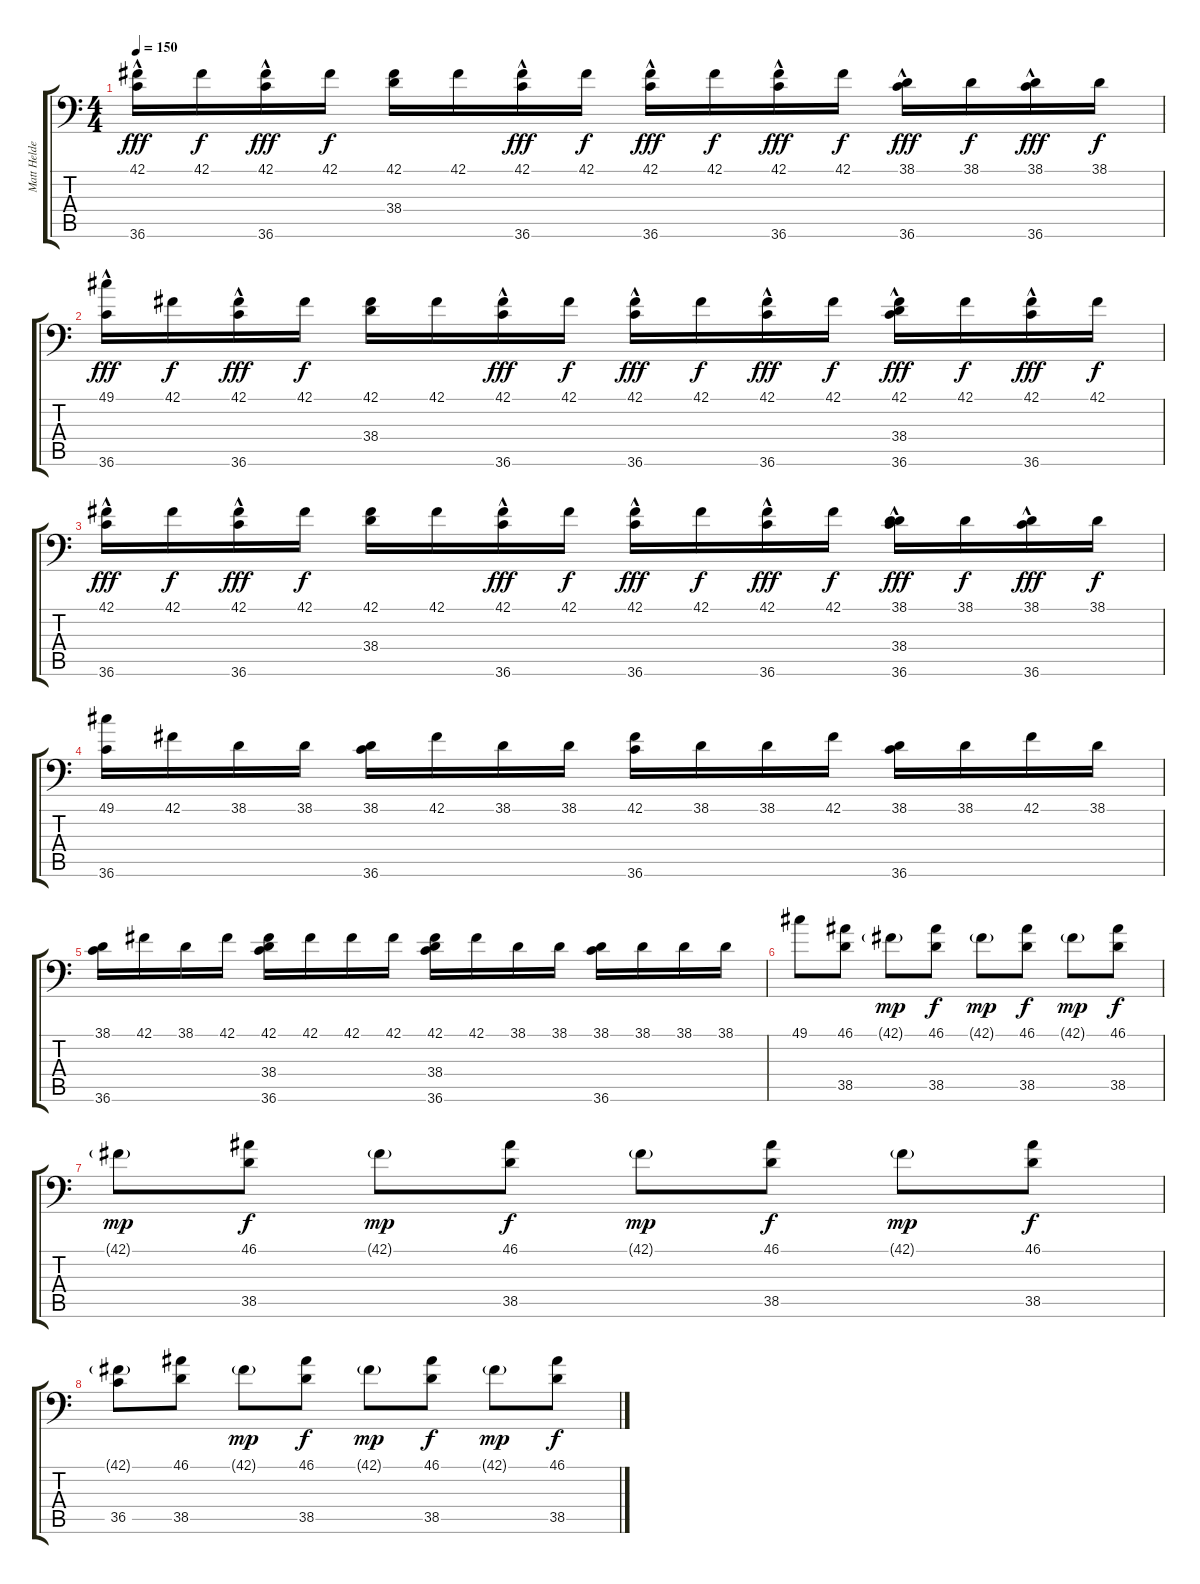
\track ("Matt Helders" "Matt Helde") {instrument acousticgrandpiano}
\staff {score tabs}
\tuning (C-1 C-1 C-1 C-1 C-1 C-1) {hide}
\ts (4 4)
\tempo 150
\clef f4
\ks c
(42.1 36.6{hac}).16{dy fff} 42.1.16{dy f} (42.1 36.6{hac}).16{dy fff} 42.1.16{dy f} (42.1 38.4).16 42.1.16 (42.1 36.6{hac}).16{dy fff} 42.1.16{dy f} (42.1 36.6{hac}).16{dy fff} 42.1.16{dy f} (42.1 36.6{hac}).16{dy fff} 42.1.16{dy f} (38.1 36.6{hac}).16{dy fff} 38.1.16{dy f} (38.1 36.6{hac}).16{dy fff} 38.1.16{dy f} |
(49.1 36.6{hac}).16{dy fff} 42.1.16{dy f} (42.1 36.6{hac}).16{dy fff} 42.1.16{dy f} (42.1 38.4).16 42.1.16 (42.1 36.6{hac}).16{dy fff} 42.1.16{dy f} (42.1 36.6{hac}).16{dy fff} 42.1.16{dy f} (42.1 36.6{hac}).16{dy fff} 42.1.16{dy f} (42.1 38.4 36.6{hac}).16{dy fff} 42.1.16{dy f} (42.1 36.6{hac}).16{dy fff} 42.1.16{dy f} |
(42.1 36.6{hac}).16{dy fff} 42.1.16{dy f} (42.1 36.6{hac}).16{dy fff} 42.1.16{dy f} (42.1 38.4).16 42.1.16 (42.1 36.6{hac}).16{dy fff} 42.1.16{dy f} (42.1 36.6{hac}).16{dy fff} 42.1.16{dy f} (42.1 36.6{hac}).16{dy fff} 42.1.16{dy f} (38.1 38.4 36.6{hac}).16{dy fff} 38.1.16{dy f} (38.1 36.6{hac}).16{dy fff} 38.1.16{dy f} |
(49.1 36.6).16 42.1.16 38.1.16 38.1.16 (38.1 36.6).16 42.1.16 38.1.16 38.1.16 (42.1 36.6).16 38.1.16 38.1.16 42.1.16 (38.1 36.6).16 38.1.16 42.1.16 38.1.16 |
(38.1 36.6).16 42.1.16 38.1.16 42.1.16 (42.1 38.4 36.6).16 42.1.16 42.1.16 42.1.16 (42.1 38.4 36.6).16 42.1.16 38.1.16 38.1.16 (38.1 36.6).16 38.1.16 38.1.16 38.1.16 |
49.1.8 (46.1 38.5).8 42.1{g}.8{dy mp} (46.1 38.5).8{dy f} 42.1{g}.8{dy mp} (46.1 38.5).8{dy f} 42.1{g}.8{dy mp} (46.1 38.5).8{dy f} |
42.1{g}.8{dy mp} (46.1 38.5).8{dy f} 42.1{g}.8{dy mp} (46.1 38.5).8{dy f} 42.1{g}.8{dy mp} (46.1 38.5).8{dy f} 42.1{g}.8{dy mp} (46.1 38.5).8{dy f} |
(42.1{g} 36.5).8 (46.1 38.5).8 42.1{g}.8{dy mp} (46.1 38.5).8{dy f} 42.1{g}.8{dy mp} (46.1 38.5).8{dy f} 42.1{g}.8{dy mp} (46.1 38.5).8{dy f}
